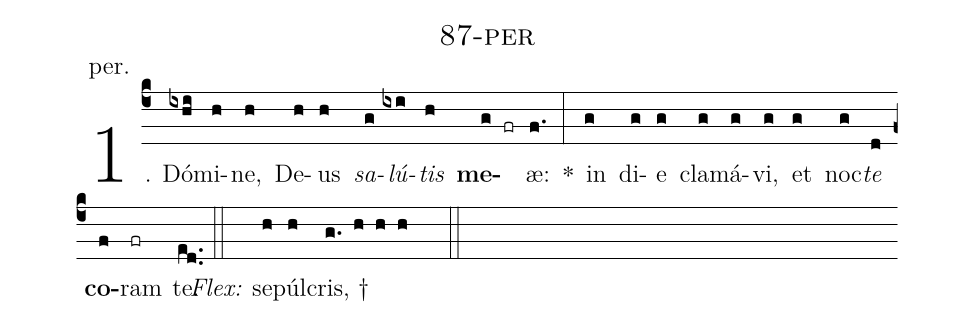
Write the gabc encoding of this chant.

name: 87-per;
annotation: per.;
%%
(c4)1. Dó(ixhi)mi(h)ne,(h) De(h)us(h) <i>sa</i>(g)<i>lú</i>(ixi)<i>tis</i>(h) <b>me</b>(g fr)æ:(f.) *(:) in(g) di(g)e(g) cla(g)má(g)vi,(g) et(g) noc(g)<i>te</i>(d) <b>co</b>(f)ram(fr) te.(ed..) (::)
<i>Flex:</i>()  se(h)púl(h)cris, †(g. h h h  ::)
